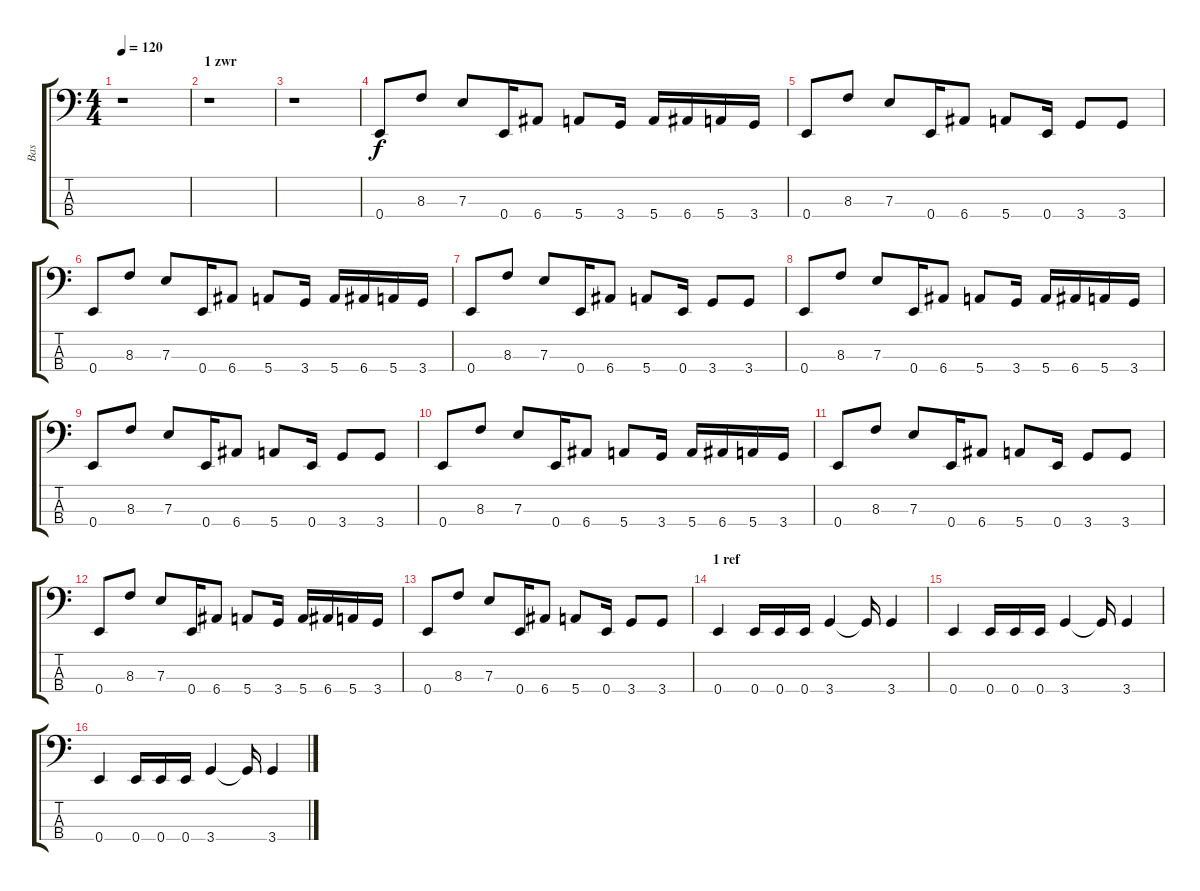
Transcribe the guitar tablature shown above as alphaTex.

\track ("Bas" "Bas") {instrument slapbass1}
\staff {score tabs}
\tuning (G2 D2 A1 E1) {hide}
\ts (4 4)
\tempo 120
\clef f4
\ks c
r.1{dy f} |
\section ("" "1 zwr")
r.1 |
r.1 |
0.4.8 8.3.8 7.3.8 0.4.16 6.4.8 5.4.8 3.4.16 5.4.16 6.4.16 5.4.16 3.4.16 |
0.4.8 8.3.8 7.3.8 0.4.16 6.4.8 5.4.8 0.4.16 3.4.8 3.4.8 |
0.4.8 8.3.8 7.3.8 0.4.16 6.4.8 5.4.8 3.4.16 5.4.16 6.4.16 5.4.16 3.4.16 |
0.4.8 8.3.8 7.3.8 0.4.16 6.4.8 5.4.8 0.4.16 3.4.8 3.4.8 |
0.4.8 8.3.8 7.3.8 0.4.16 6.4.8 5.4.8 3.4.16 5.4.16 6.4.16 5.4.16 3.4.16 |
0.4.8 8.3.8 7.3.8 0.4.16 6.4.8 5.4.8 0.4.16 3.4.8 3.4.8 |
0.4.8 8.3.8 7.3.8 0.4.16 6.4.8 5.4.8 3.4.16 5.4.16 6.4.16 5.4.16 3.4.16 |
0.4.8 8.3.8 7.3.8 0.4.16 6.4.8 5.4.8 0.4.16 3.4.8 3.4.8 |
0.4.8 8.3.8 7.3.8 0.4.16 6.4.8 5.4.8 3.4.16 5.4.16 6.4.16 5.4.16 3.4.16 |
0.4.8 8.3.8 7.3.8 0.4.16 6.4.8 5.4.8 0.4.16 3.4.8 3.4.8 |
\section ("" "1 ref")
0.4.4 0.4.16 0.4.16 0.4.16 3.4.4 3.4{t}.16 3.4.4 |
0.4.4 0.4.16 0.4.16 0.4.16 3.4.4 3.4{t}.16 3.4.4 |
0.4.4 0.4.16 0.4.16 0.4.16 3.4.4 3.4{t}.16 3.4.4
